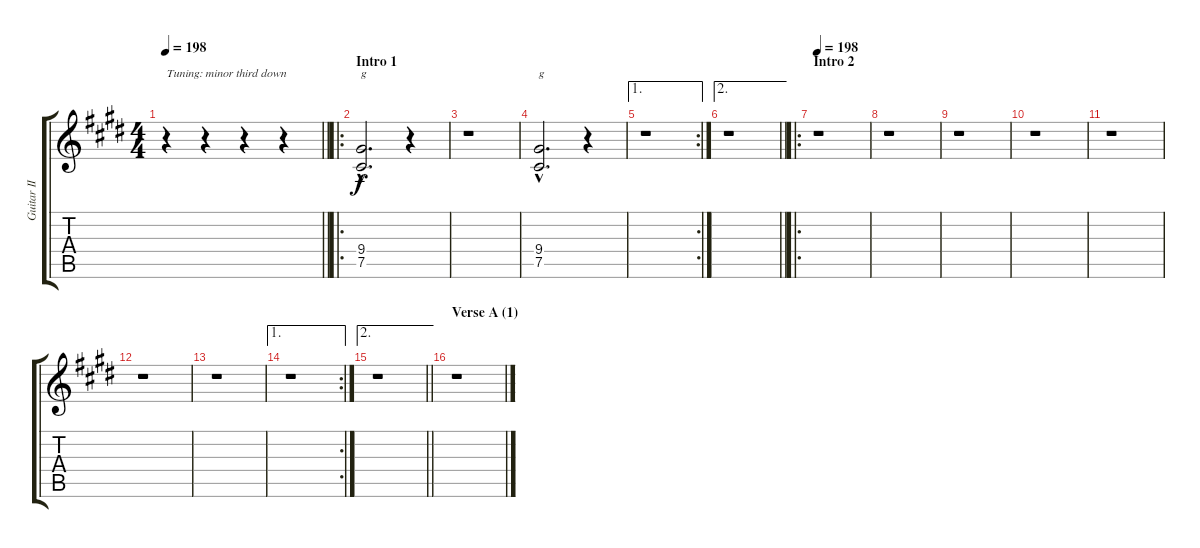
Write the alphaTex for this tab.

\track ("Guitar II" "Guitar II") {instrument distortionguitar}
\staff {score tabs}
\tuning (Db4 Ab3 E3 B2 Gb2 Db2) {hide}
\ts (4 4)
\tempo 198
\tempo 99
\tempo 198
\clef g2
\barLineRight lightlight
\ks c#minor
r.4{txt "Tuning: minor third down" dy f instrument distortionguitar} r.4 r.4 r.4 |
\ro
\section ("" "Intro 1")
(9.4{hac} 7.5{hac}).2{d txt "g"} r.4 |
r.1 |
(9.4{hac} 7.5{hac}).2{d txt "g"} r.4 |
\ae 1
\rc 2
r.1 |
\ae 2
\barLineRight lightlight
r.1 |
\ro
\section ("" "Intro 2")
\tempo 198
r.1 |
r.1 |
r.1 |
r.1 |
r.1 |
r.1 |
r.1 |
\ae 1
\rc 2
r.1 |
\ae 2
\barLineRight lightlight
r.1 |
\section ("" "Verse A (1)")
r.1
